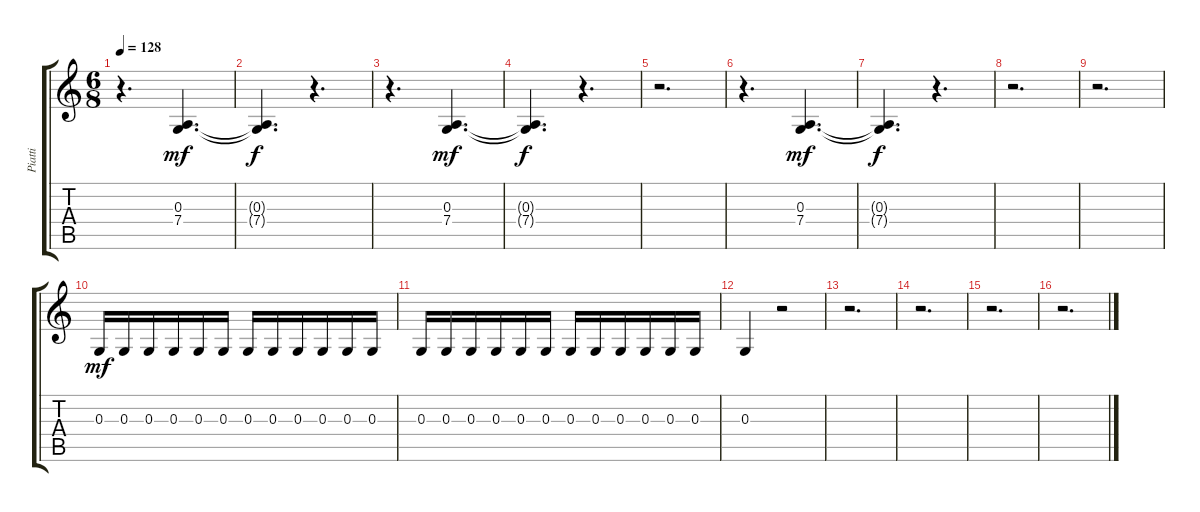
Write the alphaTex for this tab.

\track ("Piatti" "Piatti") {instrument pizzicatostrings}
\staff {score tabs}
\tuning (E4 B3 G3 D3 A2 E2) {hide}
\ts (6 8)
\tempo 128
\clef g2
\ks c
r.4{d dy mf} (0.3 7.4).4{d} |
(0.3{t} 7.4{t}).4{d dy f} r.4{d} |
r.4{d} (0.3 7.4).4{d dy mf} |
(0.3{t} 7.4{t}).4{d dy f} r.4{d} |
r.2{d} |
r.4{d} (0.3 7.4).4{d dy mf} |
(0.3{t} 7.4{t}).4{d dy f} r.4{d} |
r.2{d} |
r.2{d} |
0.3.16{dy mf} 0.3.16 0.3.16 0.3.16 0.3.16 0.3.16 0.3.16 0.3.16 0.3.16 0.3.16 0.3.16 0.3.16 |
0.3.16 0.3.16 0.3.16 0.3.16 0.3.16 0.3.16 0.3.16 0.3.16 0.3.16 0.3.16 0.3.16 0.3.16 |
0.3.4 r.2 |
r.2{d} |
r.2{d} |
r.2{d} |
r.2{d}
